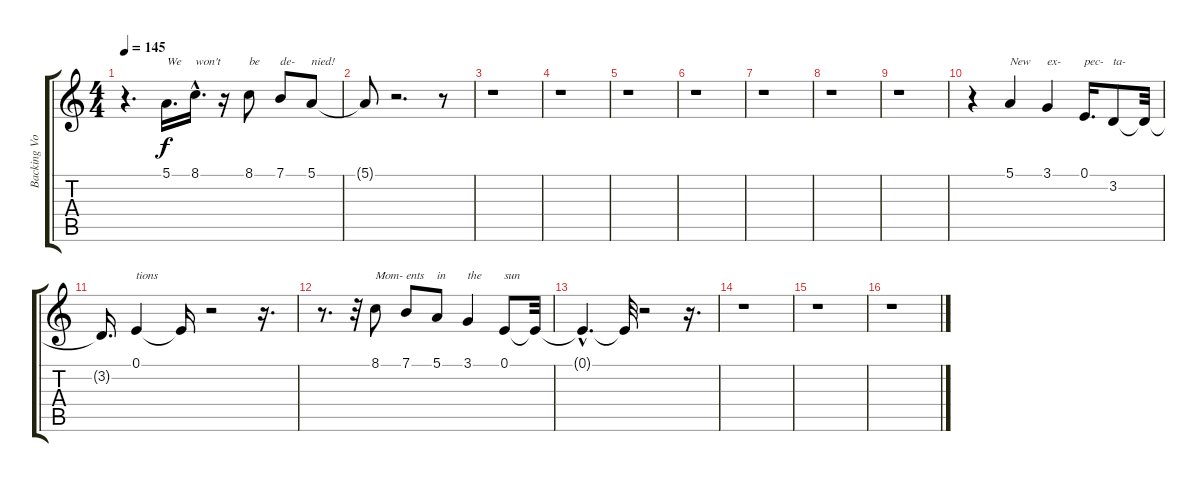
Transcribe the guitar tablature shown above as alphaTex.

\track ("Backing Vocals" "Backing Vo") {instrument pad4choir}
\staff {score tabs}
\tuning (E4 B3 G3 D3 A2 E2) {hide}
\ts (4 4)
\tempo 145
\clef g2
\ks c
r.4{d dy f} 5.1.16{d txt "We"} 8.1{hac}.16{d txt "won't"} r.16 8.1.8{txt "be"} 7.1.8{txt "de-"} 5.1.8{txt "nied!"} |
5.1{t}.8 r.2{d} r.8 |
r.1 |
r.1 |
r.1 |
r.1 |
r.1 |
r.1 |
r.1 |
r.4 5.1.4{txt "New"} 3.1.4{txt "ex-"} 0.1.16{d txt "pec-"} 3.2.8{txt "ta-"} 3.2{t}.32 |
3.2{t}.16{d} 0.1.4{txt "tions"} 0.1{t}.16 r.2 r.16{d} |
r.8{d} r.32 8.1.8{txt "Mom-"} 7.1.8{txt "ents"} 5.1.8{txt "in"} 3.1.4{txt "the"} 0.1.8{txt "sun"} 0.1{t}.32 |
0.1{hac t}.4{d} 0.1{t}.32 r.2 r.16{d} |
r.1 |
r.1 |
r.1
